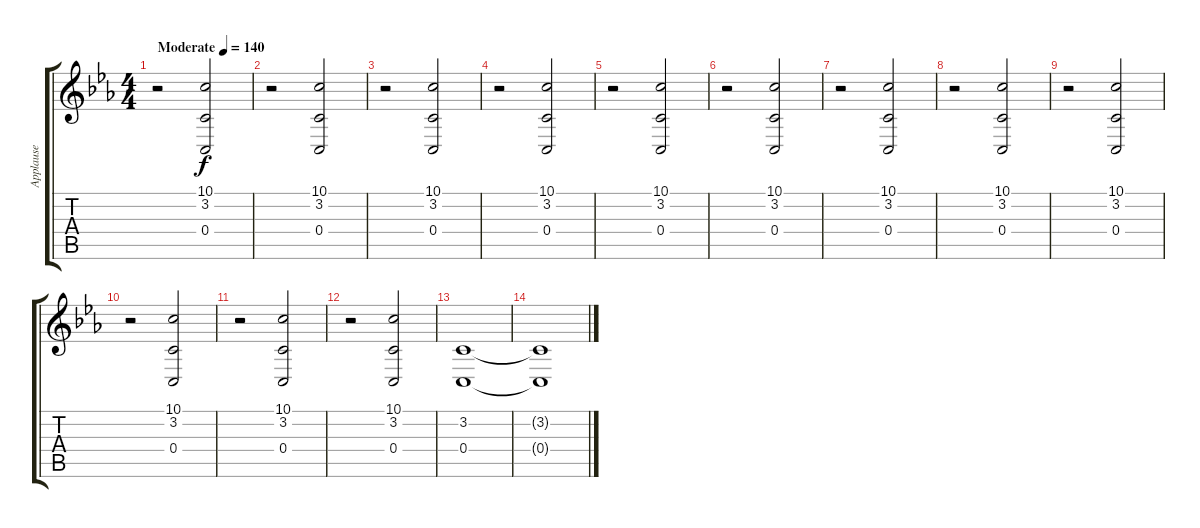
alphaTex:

\track ("Applause" "Applause") {instrument applause}
\staff {score tabs}
\tuning (D4 A3 F3 C3 G2 C2) {hide}
\ts (4 4)
\tempo (140 "Moderate")
\clef g2
\ks eb
r.2{dy f instrument applause} (10.1 3.2 0.4).2 |
r.2 (10.1 3.2 0.4).2 |
r.2 (10.1 3.2 0.4).2 |
r.2 (10.1 3.2 0.4).2 |
r.2 (10.1 3.2 0.4).2 |
r.2 (10.1 3.2 0.4).2 |
r.2 (10.1 3.2 0.4).2 |
r.2 (10.1 3.2 0.4).2 |
r.2 (10.1 3.2 0.4).2 |
r.2 (10.1 3.2 0.4).2 |
r.2 (10.1 3.2 0.4).2 |
r.2 (10.1 3.2 0.4).2 |
(3.2 0.4).1 |
(3.2{t} 0.4{t}).1
